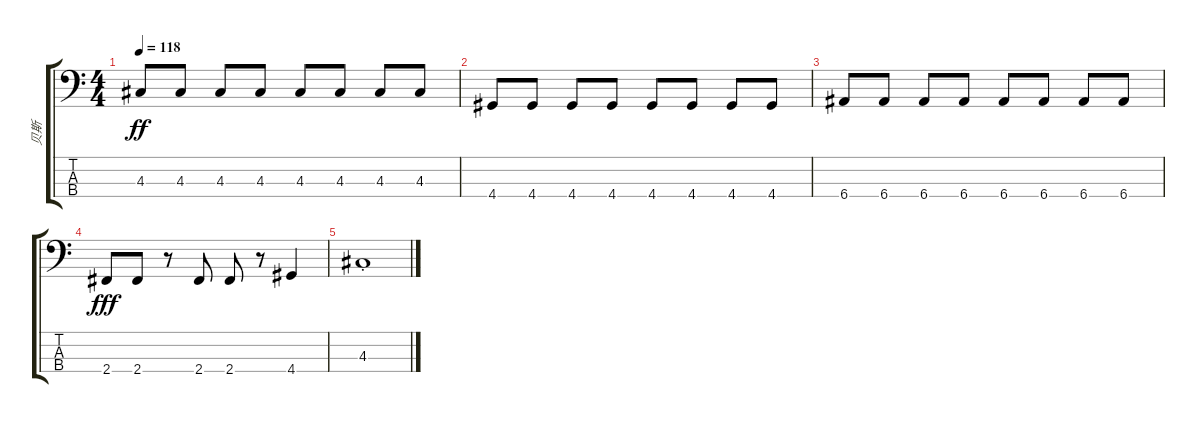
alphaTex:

\track ("贝斯" "贝斯") {instrument electricbassfinger}
\staff {score tabs}
\tuning (G2 D2 A1 E1) {hide}
\ts (4 4)
\tempo 118
\clef f4
\ks c
4.3.8{dy ff} 4.3.8 4.3.8 4.3.8 4.3.8 4.3.8 4.3.8 4.3.8 |
4.4.8 4.4.8 4.4.8 4.4.8 4.4.8 4.4.8 4.4.8 4.4.8 |
6.4.8 6.4.8 6.4.8 6.4.8 6.4.8 6.4.8 6.4.8 6.4.8 |
2.4.8{dy fff} 2.4.8 r.8 2.4.8 2.4.8 r.8 4.4.4 |
4.3{st}.1
